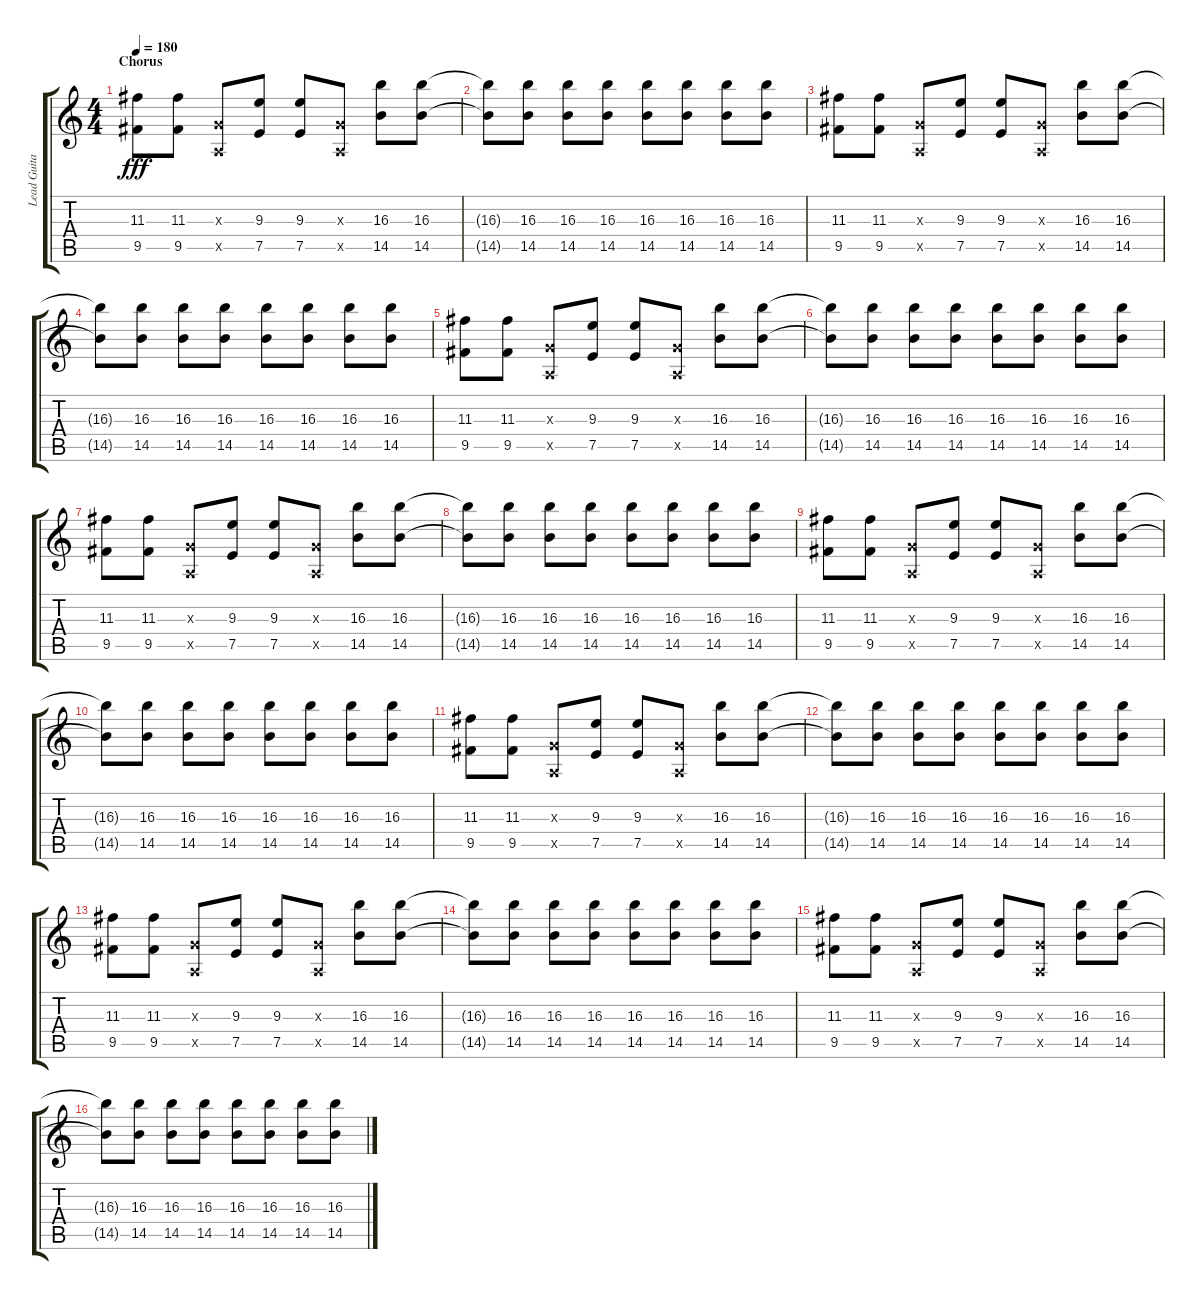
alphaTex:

\track ("Lead Guitar" "Lead Guita") {instrument overdrivenguitar}
\staff {score tabs}
\tuning (E4 B3 G3 D3 A2 E2) {hide}
\ts (4 4)
\section ("" "Chorus")
\tempo 180
\clef g2
\ks c
(11.3 9.5).8{dy fff instrument overdrivenguitar} (11.3 9.5).8 (0.3{x} 0.5{x}).8 (9.3 7.5).8 (9.3 7.5).8 (0.3{x} 0.5{x}).8 (16.3 14.5).8 (16.3 14.5).8 |
(16.3{t} 14.5{t}).8 (16.3 14.5).8 (16.3 14.5).8 (16.3 14.5).8 (16.3 14.5).8 (16.3 14.5).8 (16.3 14.5).8 (16.3 14.5).8 |
(11.3 9.5).8 (11.3 9.5).8 (0.3{x} 0.5{x}).8 (9.3 7.5).8 (9.3 7.5).8 (0.3{x} 0.5{x}).8 (16.3 14.5).8 (16.3 14.5).8 |
(16.3{t} 14.5{t}).8 (16.3 14.5).8 (16.3 14.5).8 (16.3 14.5).8 (16.3 14.5).8 (16.3 14.5).8 (16.3 14.5).8 (16.3 14.5).8 |
(11.3 9.5).8 (11.3 9.5).8 (0.3{x} 0.5{x}).8 (9.3 7.5).8 (9.3 7.5).8 (0.3{x} 0.5{x}).8 (16.3 14.5).8 (16.3 14.5).8 |
(16.3{t} 14.5{t}).8 (16.3 14.5).8 (16.3 14.5).8 (16.3 14.5).8 (16.3 14.5).8 (16.3 14.5).8 (16.3 14.5).8 (16.3 14.5).8 |
(11.3 9.5).8 (11.3 9.5).8 (0.3{x} 0.5{x}).8 (9.3 7.5).8 (9.3 7.5).8 (0.3{x} 0.5{x}).8 (16.3 14.5).8 (16.3 14.5).8 |
(16.3{t} 14.5{t}).8 (16.3 14.5).8 (16.3 14.5).8 (16.3 14.5).8 (16.3 14.5).8 (16.3 14.5).8 (16.3 14.5).8 (16.3 14.5).8 |
(11.3 9.5).8 (11.3 9.5).8 (0.3{x} 0.5{x}).8 (9.3 7.5).8 (9.3 7.5).8 (0.3{x} 0.5{x}).8 (16.3 14.5).8 (16.3 14.5).8 |
(16.3{t} 14.5{t}).8 (16.3 14.5).8 (16.3 14.5).8 (16.3 14.5).8 (16.3 14.5).8 (16.3 14.5).8 (16.3 14.5).8 (16.3 14.5).8 |
(11.3 9.5).8 (11.3 9.5).8 (0.3{x} 0.5{x}).8 (9.3 7.5).8 (9.3 7.5).8 (0.3{x} 0.5{x}).8 (16.3 14.5).8 (16.3 14.5).8 |
(16.3{t} 14.5{t}).8 (16.3 14.5).8 (16.3 14.5).8 (16.3 14.5).8 (16.3 14.5).8 (16.3 14.5).8 (16.3 14.5).8 (16.3 14.5).8 |
(11.3 9.5).8 (11.3 9.5).8 (0.3{x} 0.5{x}).8 (9.3 7.5).8 (9.3 7.5).8 (0.3{x} 0.5{x}).8 (16.3 14.5).8 (16.3 14.5).8 |
(16.3{t} 14.5{t}).8 (16.3 14.5).8 (16.3 14.5).8 (16.3 14.5).8 (16.3 14.5).8 (16.3 14.5).8 (16.3 14.5).8 (16.3 14.5).8 |
(11.3 9.5).8 (11.3 9.5).8 (0.3{x} 0.5{x}).8 (9.3 7.5).8 (9.3 7.5).8 (0.3{x} 0.5{x}).8 (16.3 14.5).8 (16.3 14.5).8 |
(16.3{t} 14.5{t}).8 (16.3 14.5).8 (16.3 14.5).8 (16.3 14.5).8 (16.3 14.5).8 (16.3 14.5).8 (16.3 14.5).8 (16.3 14.5).8
